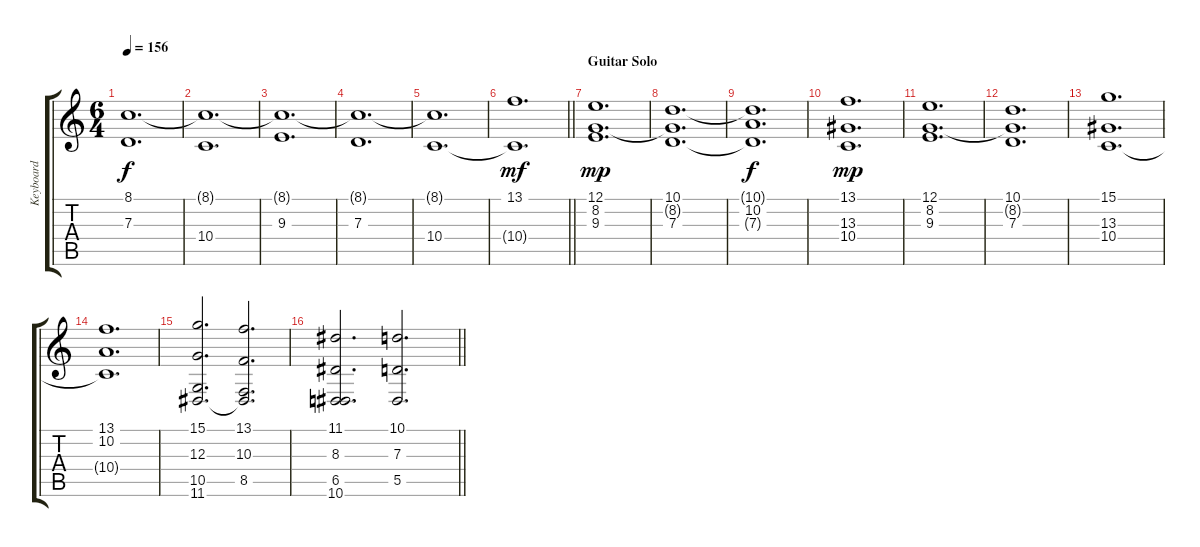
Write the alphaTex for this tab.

\track ("Keyboard" "Keyboard") {instrument stringensemble1}
\staff {score tabs}
\tuning (E4 B3 G3 D3 A2 E2) {hide}
\ts (6 4)
\tempo 156
\clef g2
\ks c
(8.1{t} 7.3{t}).1{d dy f} |
(8.1{t} 10.4).1{d} |
(8.1{t} 9.3).1{d} |
(8.1{t} 7.3).1{d} |
(8.1{t} 10.4).1{d} |
\barLineRight lightlight
(13.1 10.4{t}).1{d dy mf} |
\section ("" "Guitar Solo")
(12.1 8.2 9.3).1{d dy mp volume 9} |
(10.1 8.2{t} 7.3).1{d} |
(10.1{t} 10.2 7.3{t}).1{d dy f} |
(13.1 13.3 10.4).1{d dy mp} |
(12.1 8.2 9.3).1{d} |
(10.1 8.2{t} 7.3).1{d} |
(15.1 13.3 10.4).1{d} |
(13.1 10.2 10.4{t}).1{d} |
(15.1 12.3 10.5 11.6).2{d} (13.1 10.3 8.5 11.6{t}).2{d} |
\barLineRight lightlight
(11.1 8.3 6.5 10.6).2{d} (10.1 7.3 5.5).2{d}
